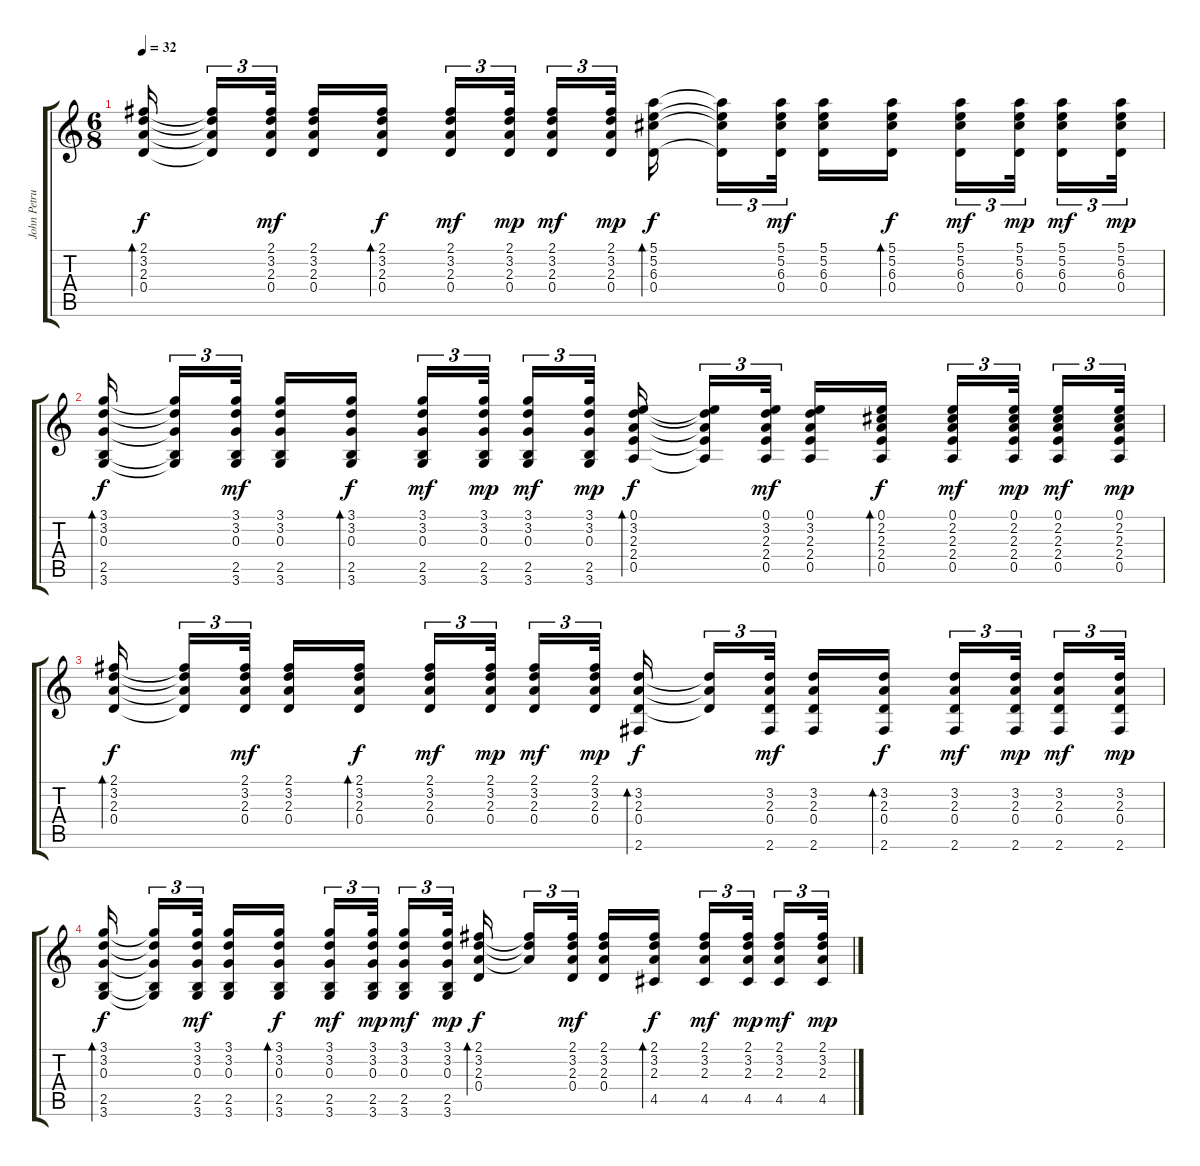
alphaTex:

\track ("John Petrucci" "John Petru") {instrument acousticguitarsteel}
\staff {score tabs}
\tuning (E4 B3 G3 D3 A2 E2) {hide}
\ts (6 8)
\tempo 32
\clef g2
\ks c
(2.1 3.2 2.3 0.4).16{bd 60 dy f beam splitsecondary} (2.1{t} 3.2{t} 2.3{t} 0.4{t}).16{tu (3 2)} (2.1 3.2 2.3 0.4).32{tu (3 2) dy mf beam splitsecondary} (2.1 3.2 2.3 0.4).16 (2.1 3.2 2.3 0.4).16{bd 30 dy f beam splitsecondary} (2.1 3.2 2.3 0.4).16{tu (3 2) dy mf} (2.1 3.2 2.3 0.4).32{tu (3 2) dy mp beam splitsecondary} (2.1 3.2 2.3 0.4).16{tu (3 2) dy mf} (2.1 3.2 2.3 0.4).32{tu (3 2) dy mp} (5.1 5.2 6.3 0.4).16{bd 30 dy f beam splitsecondary} (5.1{t} 5.2{t} 6.3{t} 0.4{t}).16{tu (3 2)} (5.1 5.2 6.3 0.4).32{tu (3 2) dy mf beam splitsecondary} (5.1 5.2 6.3 0.4).16 (5.1 5.2 6.3 0.4).16{bd 30 dy f beam splitsecondary} (5.1 5.2 6.3 0.4).16{tu (3 2) dy mf} (5.1 5.2 6.3 0.4).32{tu (3 2) dy mp beam splitsecondary} (5.1 5.2 6.3 0.4).16{tu (3 2) dy mf} (5.1 5.2 6.3 0.4).32{tu (3 2) dy mp} |
(3.1 3.2 0.3 2.5 3.6).16{bd 30 dy f beam splitsecondary} (3.1{t} 3.2{t} 0.3{t} 2.5{t} 3.6{t}).16{tu (3 2)} (3.1 3.2 0.3 2.5 3.6).32{tu (3 2) dy mf beam splitsecondary} (3.1 3.2 0.3 2.5 3.6).16 (3.1 3.2 0.3 2.5 3.6).16{bd 30 dy f beam splitsecondary} (3.1 3.2 0.3 2.5 3.6).16{tu (3 2) dy mf} (3.1 3.2 0.3 2.5 3.6).32{tu (3 2) dy mp beam splitsecondary} (3.1 3.2 0.3 2.5 3.6).16{tu (3 2) dy mf} (3.1 3.2 0.3 2.5 3.6).32{tu (3 2) dy mp} (0.1 3.2 2.3 2.4 0.5).16{bd 30 dy f beam splitsecondary} (0.1{t} 3.2{t} 2.3{t} 2.4{t} 0.5{t}).16{tu (3 2)} (0.1 3.2 2.3 2.4 0.5).32{tu (3 2) dy mf beam splitsecondary} (0.1 3.2 2.3 2.4 0.5).16 (0.1 2.2 2.3 2.4 0.5).16{bd 30 dy f beam splitsecondary} (0.1 2.2 2.3 2.4 0.5).16{tu (3 2) dy mf} (0.1 2.2 2.3 2.4 0.5).32{tu (3 2) dy mp beam splitsecondary} (0.1 2.2 2.3 2.4 0.5).16{tu (3 2) dy mf} (0.1 2.2 2.3 2.4 0.5).32{tu (3 2) dy mp} |
(2.1 3.2 2.3 0.4).16{bd 30 dy f volume 10 beam splitsecondary} (2.1{t} 3.2{t} 2.3{t} 0.4{t}).16{tu (3 2)} (2.1 3.2 2.3 0.4).32{tu (3 2) dy mf beam splitsecondary} (2.1 3.2 2.3 0.4).16 (2.1 3.2 2.3 0.4).16{bd 30 dy f beam splitsecondary} (2.1 3.2 2.3 0.4).16{tu (3 2) dy mf} (2.1 3.2 2.3 0.4).32{tu (3 2) dy mp beam splitsecondary} (2.1 3.2 2.3 0.4).16{tu (3 2) dy mf} (2.1 3.2 2.3 0.4).32{tu (3 2) dy mp} (3.2 2.3 0.4 2.6).16{bd 30 dy f beam splitsecondary} (3.2{t} 2.3{t} 0.4{t}).16{tu (3 2)} (3.2 2.3 0.4 2.6).32{tu (3 2) dy mf beam splitsecondary} (3.2 2.3 0.4 2.6).16 (3.2 2.3 0.4 2.6).16{bd 30 dy f beam splitsecondary} (3.2 2.3 0.4 2.6).16{tu (3 2) dy mf} (3.2 2.3 0.4 2.6).32{tu (3 2) dy mp beam splitsecondary} (3.2 2.3 0.4 2.6).16{tu (3 2) dy mf} (3.2 2.3 0.4 2.6).32{tu (3 2) dy mp} |
(3.1 3.2 0.3 2.5 3.6).16{bd 30 dy f beam splitsecondary} (3.1{t} 3.2{t} 0.3{t} 2.5{t} 3.6{t}).16{tu (3 2)} (3.1 3.2 0.3 2.5 3.6).32{tu (3 2) dy mf beam splitsecondary} (3.1 3.2 0.3 2.5 3.6).16 (3.1 3.2 0.3 2.5 3.6).16{bd 30 dy f beam splitsecondary} (3.1 3.2 0.3 2.5 3.6).16{tu (3 2) dy mf} (3.1 3.2 0.3 2.5 3.6).32{tu (3 2) dy mp beam splitsecondary} (3.1 3.2 0.3 2.5 3.6).16{tu (3 2) dy mf} (3.1 3.2 0.3 2.5 3.6).32{tu (3 2) dy mp} (2.1 3.2 2.3 0.4).16{bd 30 dy f beam splitsecondary} (2.1{t} 3.2{t} 2.3{t}).16{tu (3 2)} (2.1 3.2 2.3 0.4).32{tu (3 2) dy mf beam splitsecondary} (2.1 3.2 2.3 0.4).16 (2.1 3.2 2.3 4.5).16{bd 30 dy f beam splitsecondary} (2.1 3.2 2.3 4.5).16{tu (3 2) dy mf} (2.1 3.2 2.3 4.5).32{tu (3 2) dy mp beam splitsecondary} (2.1 3.2 2.3 4.5).16{tu (3 2) dy mf} (2.1 3.2 2.3 4.5).32{tu (3 2) dy mp}
